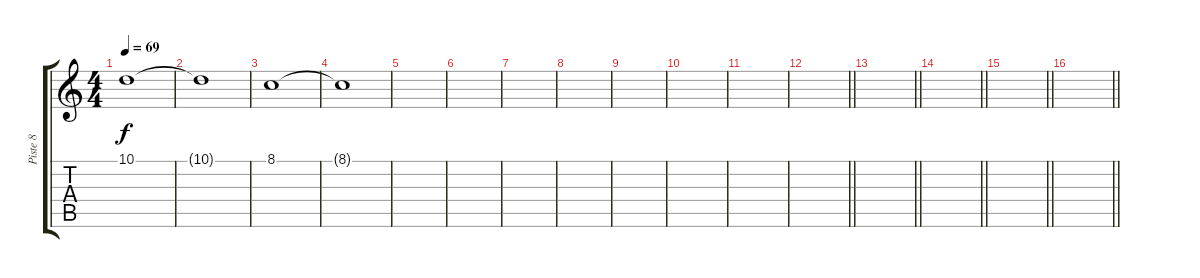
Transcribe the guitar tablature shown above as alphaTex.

\track ("Piste 8" "Piste 8") {instrument synthstrings2}
\staff {score tabs}
\tuning (E4 B3 G3 D3 A2 E2) {hide}
\ts (4 4)
\tempo 69
\clef g2
\ks c
10.1.1{dy f} |
10.1{t}.1 |
8.1.1 |
8.1{t}.1 |
|
|
|
|
|
|
|
\barLineRight lightlight
|
\barLineRight lightlight
|
\barLineRight lightlight
|
\barLineRight lightlight
|
\barLineRight lightlight
